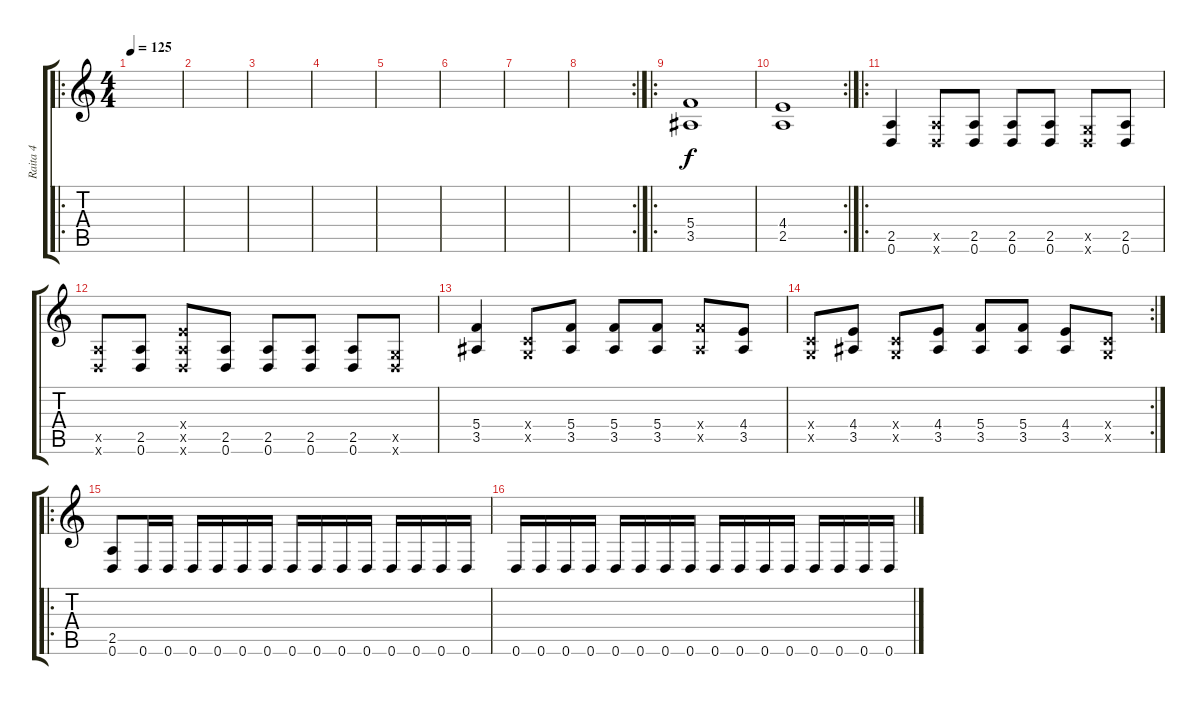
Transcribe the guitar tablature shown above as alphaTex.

\track ("Raita 4" "Raita 4") {instrument distortionguitar}
\staff {score tabs}
\tuning (D4 A3 F3 C3 G2 D2) {hide}
\ro
\ts (4 4)
\tempo 125
\clef g2
\ks c
|
|
|
|
|
|
|
\rc 2
|
\ro
(5.4 3.5).1 |
\rc 2
(4.4 2.5).1 |
\ro
(2.5 0.6).4 (2.5{x} 0.6{x}).8 (2.5 0.6).8 (2.5 0.6).8 (2.5 0.6).8 (0.5{x} 0.6{x}).8 (2.5 0.6).8 |
(2.5{x} 0.6{x}).8 (2.5 0.6).8 (4.4{x} 2.5{x} 0.6{x}).8 (2.5 0.6).8 (2.5 0.6).8 (2.5 0.6).8 (2.5 0.6).8 (0.5{x} 0.6{x}).8 |
(5.4 3.5).4 (0.4{x} 0.5{x}).8 (5.4 3.5).8 (5.4 3.5).8 (5.4 3.5).8 (5.4{x} 3.5{x}).8 (4.4 3.5).8 |
\rc 2
(0.4{x} 0.5{x}).8 (4.4 3.5).8 (0.4{x} 0.5{x}).8 (4.4 3.5).8 (5.4 3.5).8 (5.4 3.5).8 (4.4 3.5).8 (0.4{x} 0.5{x}).8 |
\ro
(2.5 0.6).8 0.6.16 0.6.16 0.6.16 0.6.16 0.6.16 0.6.16 0.6.16 0.6.16 0.6.16 0.6.16 0.6.16 0.6.16 0.6.16 0.6.16 |
0.6.16 0.6.16 0.6.16 0.6.16 0.6.16 0.6.16 0.6.16 0.6.16 0.6.16 0.6.16 0.6.16 0.6.16 0.6.16 0.6.16 0.6.16 0.6.16
